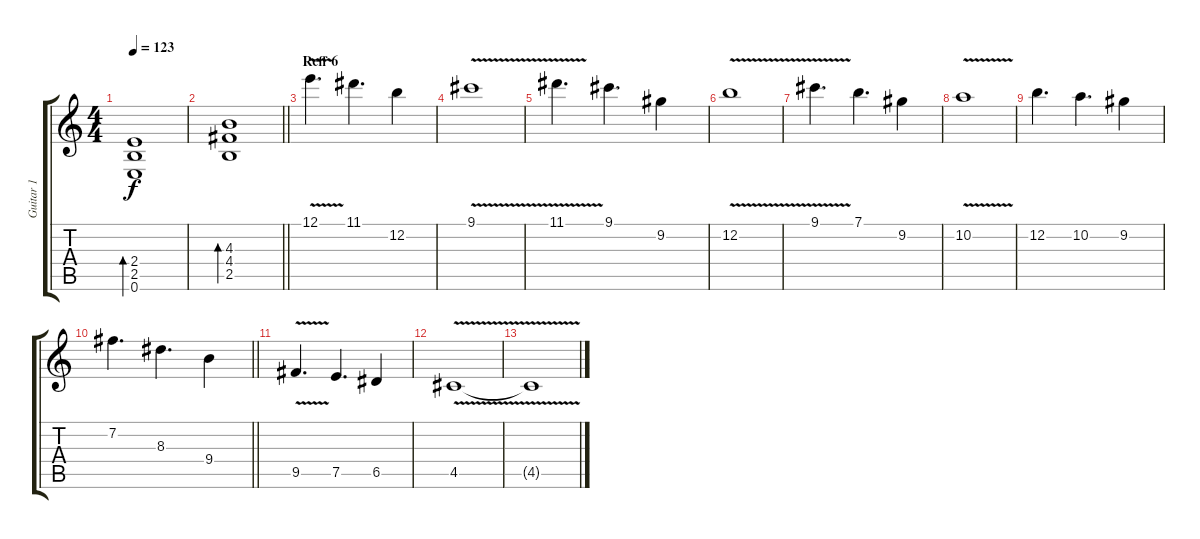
\track ("Guitar 1" "Guitar 1") {instrument electricguitarjazz}
\staff {score tabs}
\tuning (E4 B3 G3 D3 A2 E2) {hide}
\ts (4 4)
\tempo 123
\clef g2
\ks c
(2.4 2.5 0.6).1{bd 60 dy f} |
\barLineRight lightlight
(4.3 4.4 2.5).1{bd 60} |
\section ("" "Reff 6")
12.1{v}.4{d volume 9 balance 11} 11.1.4{d} 12.2.4 |
9.1{v}.1 |
11.1{v}.4{d} 9.1.4{d} 9.2.4 |
12.2{v}.1 |
9.1{v}.4{d} 7.1.4{d} 9.2.4 |
10.2{v}.1 |
12.2.4{d} 10.2.4{d} 9.2.4 |
\barLineRight lightlight
7.2.4{d} 8.3.4{d} 9.4.4 |
9.5{v}.4{d} 7.5.4{d} 6.5.4 |
4.5{v}.1 |
4.5{t}.1
